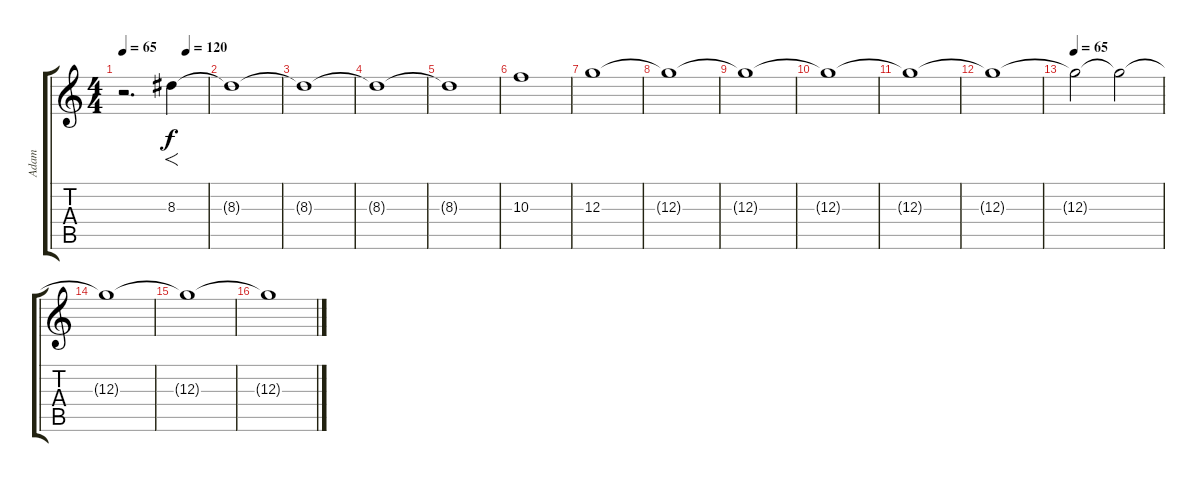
\track ("Adam" "Adam") {instrument distortionguitar}
\staff {score tabs}
\tuning (E4 B3 G3 D3 A2 D2) {hide}
\ts (4 4)
\tempo 65
\tempo (120 0.75)
\tempo 65
\clef g2
\ks c
r.2{d dy f instrument distortionguitar} 8.3.4{f instrument pad3polysynth} |
8.3{t}.1 |
8.3{t}.1 |
8.3{t}.1 |
8.3{t}.1 |
10.3.1 |
12.3.1 |
12.3{t}.1 |
12.3{t}.1 |
12.3{t}.1{volume 8} |
12.3{t}.1 |
12.3{t}.1 |
\tempo 65
12.3{t}.2{volume 0} 12.3{t}.2 |
12.3{t}.1 |
12.3{t}.1 |
12.3{t}.1
